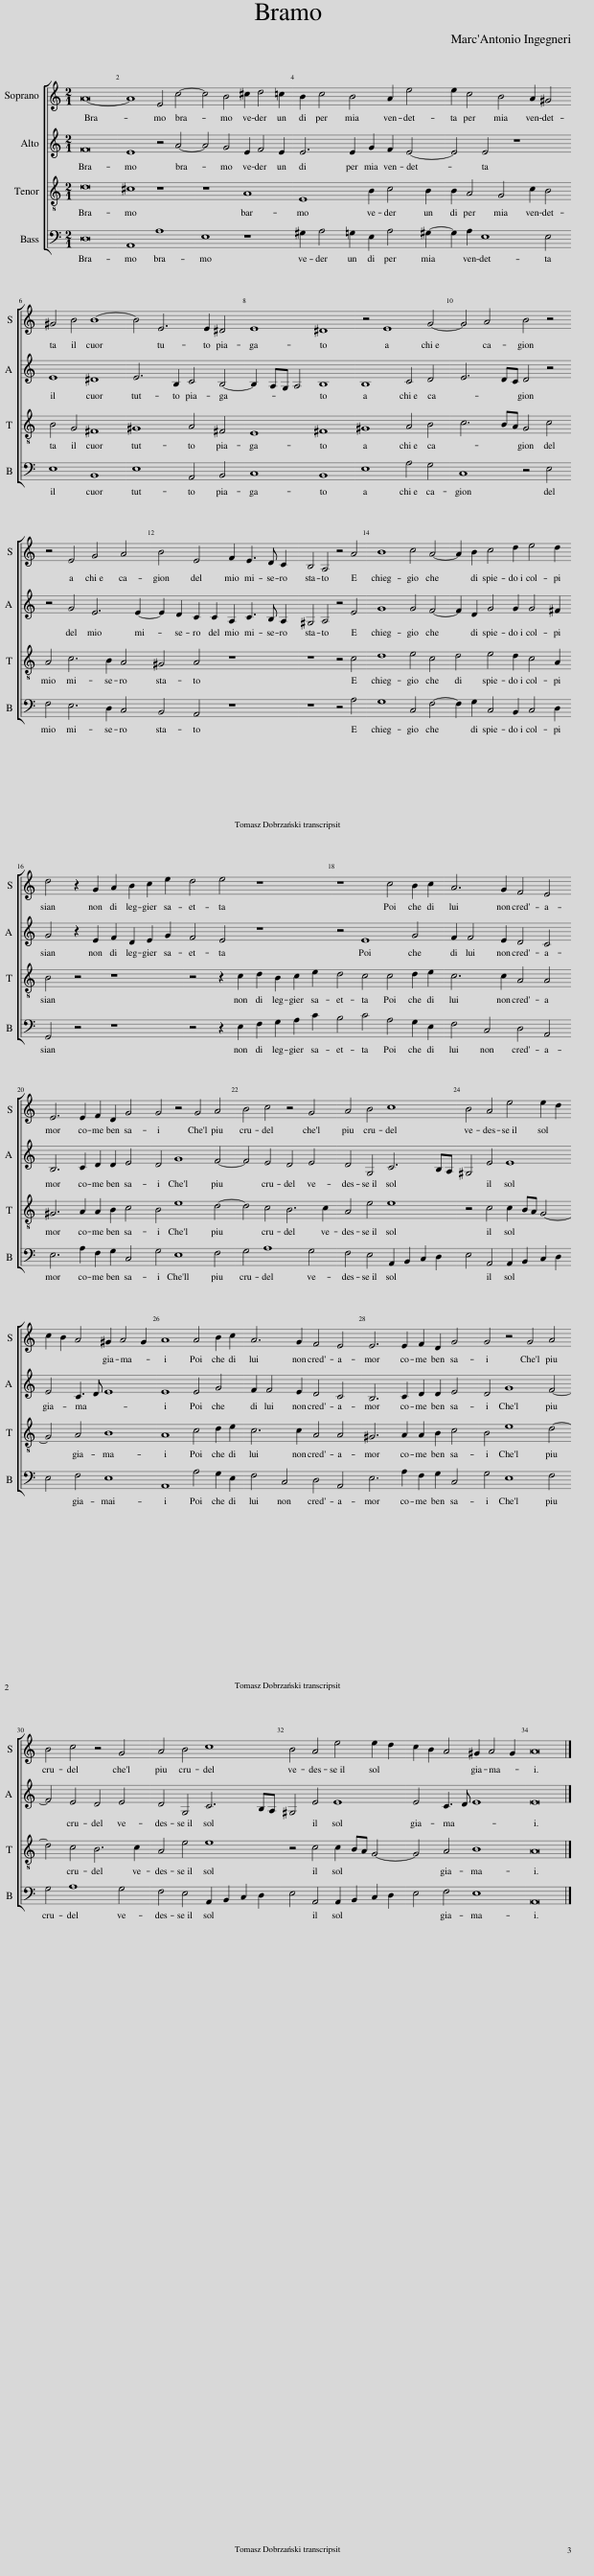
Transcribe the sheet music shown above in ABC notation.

X:1
%%score [ 1 2 3 4 ]
L:1/8
M:2/1
I:linebreak $
K:C
V:1 treble
V:2 treble
V:3 treble-8
V:4 bass
V:1
 A16- | A8 E4 c4- | c4 B4 ^c2 d4 =c2 | B2 c4 B4 A2 e4 | e2 c4 B4 A2 ^G4 |$ %5
 ^G4 B4 B8- | B4 E6 E2 ^D4 | E8 ^D8 | z4 E8 G4- | G4 A4 B4 z4 |$ %10
 z4 E4 G4 A4 | B4 E4 F2 E3 D C2 | B,4 A,4 z4 A4 | B8 c4 A4- | A2 B2 c4 d2 e4 d2 |$ %15
 d4 z2 G2 A2 B2 c2 e2 | d4 e4 z8 | z8 c4 B2 c2 | A6 G2 F4 E4 |$ E6 E2 F2 D2 G4 | %20
 G4 z4 G4 A4 | B4 c4 z4 G4 | A4 B4 c8 | B4 A4 e4 e2 d2 |$ c2 B2 A4 ^G2 A4 G2 | %25
 A8 A4 B2 c2 | A6 G2 F4 E4 | E6 E2 F2 D2 G4 | G4 z4 G4 A4 |$ B4 c4 z4 G4 | %30
 A4 B4 c8 | B4 A4 e4 e2 d2 | c2 B2 A4 ^G2 A4 G2 | A16 |] %34
V:2
 F16 | E8 z4 A4- | A4 G4 E2 F4 E2 | E6 E2 G2 F2 E4- | E4 E4 z8 |$ %5
 E8 ^D8 | E6 B,2 C4 B,4- | B,2 A,G, A,4 B,8 | B,8 C4 D4 | E6 DC D4 z4 |$ %10
 z4 G4 E6 E2- | E2 D2 C2 C2 A,2 C3 B, A,2 | ^G,4 A,4 z4 E4 | G8 G4 F4- | F2 D2 G4 G2 G4 ^F2 |$ %15
 G4 z2 E2 F2 D2 E2 G2 | F4 E4 z8 | z4 E8 G4 | F2 F4 E2 D4 C4 |$ B,6 C2 D2 D2 E4 | %20
 D4 G8 F4- | F4 E4 D4 E4 | D4 G,4 C6 B,A, | ^G,4 E4 E8 |$ E4 C3 D E8 | %25
 E8 E4 G4 | F2 F4 E2 D4 C4 | B,6 C2 D2 D2 E4 | D4 G8 F4- |$ F4 E4 D4 E4 | %30
 D4 G,4 C6 B,A, | ^G,4 E4 E8 | E4 C3 D E8 | E16 |] %34
V:3
 d16 | ^c8 z8 | z8 A8 | E8 B2 c4 B2 | B2 A4 G4 c2 B4 |$ %5
 B4 G4 ^F8 | ^G8 A4 ^F4 | E8 ^F8 | ^G8 A4 B4 | c6 BA G4 c4 |$ %10
 A4 c6 B2 A4 | ^G4 A4 z8 | z8 z4 c4 | d8 e4 c4 | d4 e4 d2 c4 A2 |$ %15
 B4 z4 z8 | z4 z2 c2 d2 B2 c2 e2 | d4 c4 c4 d2 e2 | c6 c2 A4 A4 |$ ^G6 A2 A2 B2 c4 | %20
 B4 e8 d4- | d4 c4 B6 c2 | A4 e4 e8 | z4 c4 c2 BA G4- |$ G4 A4 B8 | %25
 A8 c4 d2 e2 | c6 c2 A4 A4 | ^G6 A2 A2 B2 c4 | B4 e8 d4- |$ d4 c4 B6 c2 | %30
 A4 e4 e8 | z4 c4 c2 BA G4- | G4 A4 B8 | A16 |] %34
V:4
 D,16 | A,,8 A,8 | E,8 z8 | ^G,2 A,4 =G,2 E,2 A,4 ^G,2- | G,2 A,2 E,8 E,4 |$ %5
 E,8 B,,8 | E,8 A,,4 B,,4 | C,8 B,,8 | E,8 A,4 G,4 | C,8 z4 E,4 |$ %10
 F,4 E,6 D,2 C,4 | B,,4 A,,4 z8 | z8 z4 A,4 | G,8 C,4 F,4- | F,2 G,2 C,4 B,,2 C,4 D,2 |$ %15
 G,,4 z4 z8 | z4 z2 E,2 F,2 G,2 A,2 C2 | B,4 C4 A,4 G,2 E,2 | F,4 C,4 D,4 A,,4 |$ E,6 A,2 F,2 G,2 C,4 | %20
 G,4 E,8 F,4 | G,4 A,8 G,4 | F,4 E,4 A,,2 B,,2 C,2 D,2 | E,4 A,,4 A,,2 B,,2 C,2 D,2 |$ E,4 F,4 E,8 | %25
 A,,8 A,4 G,2 E,2 | F,4 C,4 D,4 A,,4 | E,6 A,2 F,2 G,2 C,4 | G,4 E,8 F,4 |$ G,4 A,8 G,4 | %30
 F,4 E,4 A,,2 B,,2 C,2 D,2 | E,4 A,,4 A,,2 B,,2 C,2 D,2 | E,4 F,4 E,8 | A,,16 |] %34
